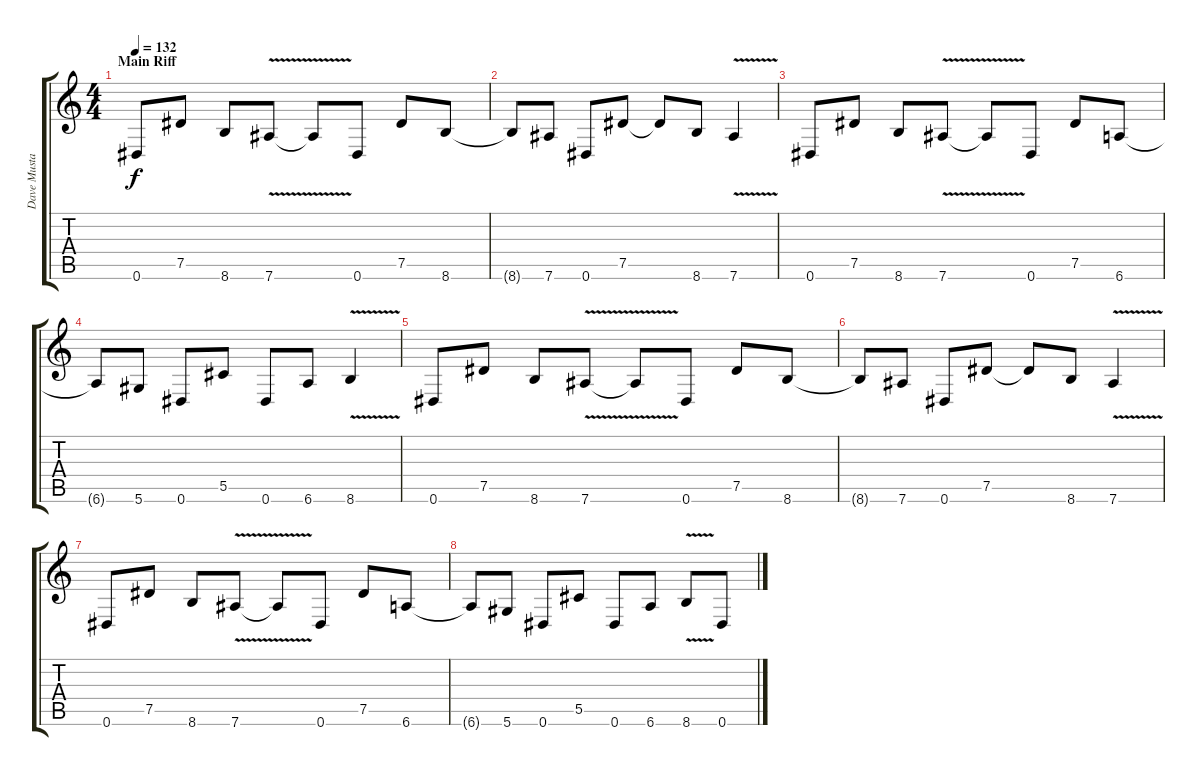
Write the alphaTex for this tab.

\track ("Dave Mustaine (Disto Gtr)" "Dave Musta") {instrument distortionguitar}
\staff {score tabs}
\tuning (Eb4 Bb3 Gb3 Db3 Ab2 Eb2) {hide}
\ts (4 4)
\section ("" "Main Riff")
\tempo 132
\clef g2
\ks c
0.6.8{dy f instrument distortionguitar} 7.5.8 8.6.8 7.6{v}.8 7.6{v t}.8 0.6.8 7.5.8 8.6.8 |
8.6{t}.8 7.6.8 0.6.8 7.5.8 7.5{t}.8 8.6.8 7.6{v}.4 |
0.6.8 7.5.8 8.6.8 7.6{v}.8 7.6{v t}.8 0.6.8 7.5.8 6.6.8 |
6.6{t}.8 5.6.8 0.6.8 5.5.8 0.6.8 6.6.8 8.6{v}.4 |
0.6.8 7.5.8 8.6.8 7.6{v}.8 7.6{v t}.8 0.6.8 7.5.8 8.6.8 |
8.6{t}.8 7.6.8 0.6.8 7.5.8 7.5{t}.8 8.6.8 7.6{v}.4 |
0.6.8 7.5.8 8.6.8 7.6{v}.8 7.6{v t}.8 0.6.8 7.5.8 6.6.8 |
6.6{t}.8 5.6.8 0.6.8 5.5.8 0.6.8 6.6.8 8.6{v}.8 0.6.8
